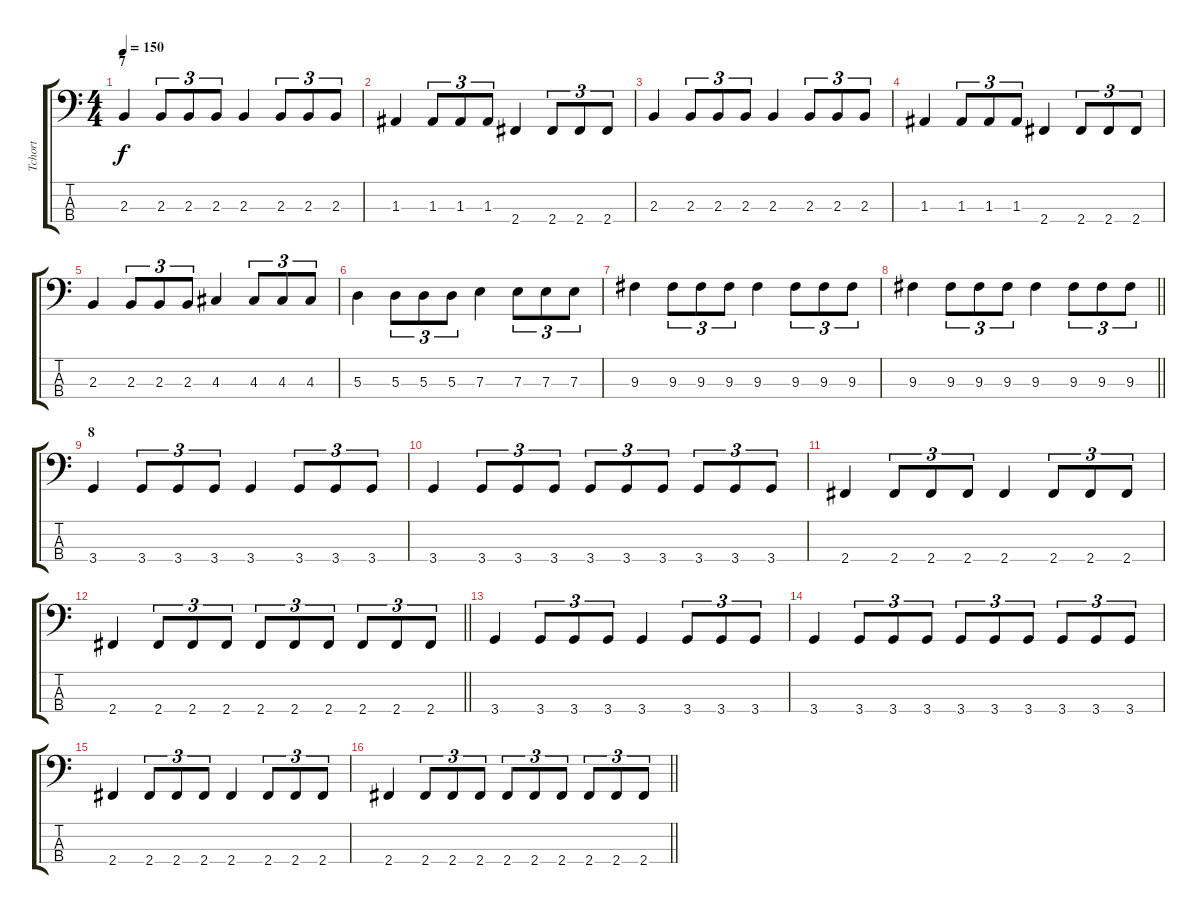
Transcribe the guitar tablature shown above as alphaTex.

\track ("Tchort" "Tchort") {instrument electricbasspick}
\staff {score tabs}
\tuning (G2 D2 A1 E1) {hide}
\ts (4 4)
\section ("" "7")
\tempo 150
\clef f4
\ks c
2.3.4{dy f} 2.3.8{tu (3 2)} 2.3.8{tu (3 2)} 2.3.8{tu (3 2)} 2.3.4 2.3.8{tu (3 2)} 2.3.8{tu (3 2)} 2.3.8{tu (3 2)} |
1.3.4 1.3.8{tu (3 2)} 1.3.8{tu (3 2)} 1.3.8{tu (3 2)} 2.4.4 2.4.8{tu (3 2)} 2.4.8{tu (3 2)} 2.4.8{tu (3 2)} |
2.3.4 2.3.8{tu (3 2)} 2.3.8{tu (3 2)} 2.3.8{tu (3 2)} 2.3.4 2.3.8{tu (3 2)} 2.3.8{tu (3 2)} 2.3.8{tu (3 2)} |
1.3.4 1.3.8{tu (3 2)} 1.3.8{tu (3 2)} 1.3.8{tu (3 2)} 2.4.4 2.4.8{tu (3 2)} 2.4.8{tu (3 2)} 2.4.8{tu (3 2)} |
2.3.4 2.3.8{tu (3 2)} 2.3.8{tu (3 2)} 2.3.8{tu (3 2)} 4.3.4 4.3.8{tu (3 2)} 4.3.8{tu (3 2)} 4.3.8{tu (3 2)} |
5.3.4 5.3.8{tu (3 2)} 5.3.8{tu (3 2)} 5.3.8{tu (3 2)} 7.3.4 7.3.8{tu (3 2)} 7.3.8{tu (3 2)} 7.3.8{tu (3 2)} |
9.3.4 9.3.8{tu (3 2)} 9.3.8{tu (3 2)} 9.3.8{tu (3 2)} 9.3.4 9.3.8{tu (3 2)} 9.3.8{tu (3 2)} 9.3.8{tu (3 2)} |
\barLineRight lightlight
9.3.4 9.3.8{tu (3 2)} 9.3.8{tu (3 2)} 9.3.8{tu (3 2)} 9.3.4 9.3.8{tu (3 2)} 9.3.8{tu (3 2)} 9.3.8{tu (3 2)} |
\section ("" "8")
3.4.4 3.4.8{tu (3 2)} 3.4.8{tu (3 2)} 3.4.8{tu (3 2)} 3.4.4 3.4.8{tu (3 2)} 3.4.8{tu (3 2)} 3.4.8{tu (3 2)} |
3.4.4 3.4.8{tu (3 2)} 3.4.8{tu (3 2)} 3.4.8{tu (3 2)} 3.4.8{tu (3 2)} 3.4.8{tu (3 2)} 3.4.8{tu (3 2)} 3.4.8{tu (3 2)} 3.4.8{tu (3 2)} 3.4.8{tu (3 2)} |
2.4.4 2.4.8{tu (3 2)} 2.4.8{tu (3 2)} 2.4.8{tu (3 2)} 2.4.4 2.4.8{tu (3 2)} 2.4.8{tu (3 2)} 2.4.8{tu (3 2)} |
\barLineRight lightlight
2.4.4 2.4.8{tu (3 2)} 2.4.8{tu (3 2)} 2.4.8{tu (3 2)} 2.4.8{tu (3 2)} 2.4.8{tu (3 2)} 2.4.8{tu (3 2)} 2.4.8{tu (3 2)} 2.4.8{tu (3 2)} 2.4.8{tu (3 2)} |
3.4.4 3.4.8{tu (3 2)} 3.4.8{tu (3 2)} 3.4.8{tu (3 2)} 3.4.4 3.4.8{tu (3 2)} 3.4.8{tu (3 2)} 3.4.8{tu (3 2)} |
3.4.4 3.4.8{tu (3 2)} 3.4.8{tu (3 2)} 3.4.8{tu (3 2)} 3.4.8{tu (3 2)} 3.4.8{tu (3 2)} 3.4.8{tu (3 2)} 3.4.8{tu (3 2)} 3.4.8{tu (3 2)} 3.4.8{tu (3 2)} |
2.4.4 2.4.8{tu (3 2)} 2.4.8{tu (3 2)} 2.4.8{tu (3 2)} 2.4.4 2.4.8{tu (3 2)} 2.4.8{tu (3 2)} 2.4.8{tu (3 2)} |
\barLineRight lightlight
2.4.4 2.4.8{tu (3 2)} 2.4.8{tu (3 2)} 2.4.8{tu (3 2)} 2.4.8{tu (3 2)} 2.4.8{tu (3 2)} 2.4.8{tu (3 2)} 2.4.8{tu (3 2)} 2.4.8{tu (3 2)} 2.4.8{tu (3 2)}
